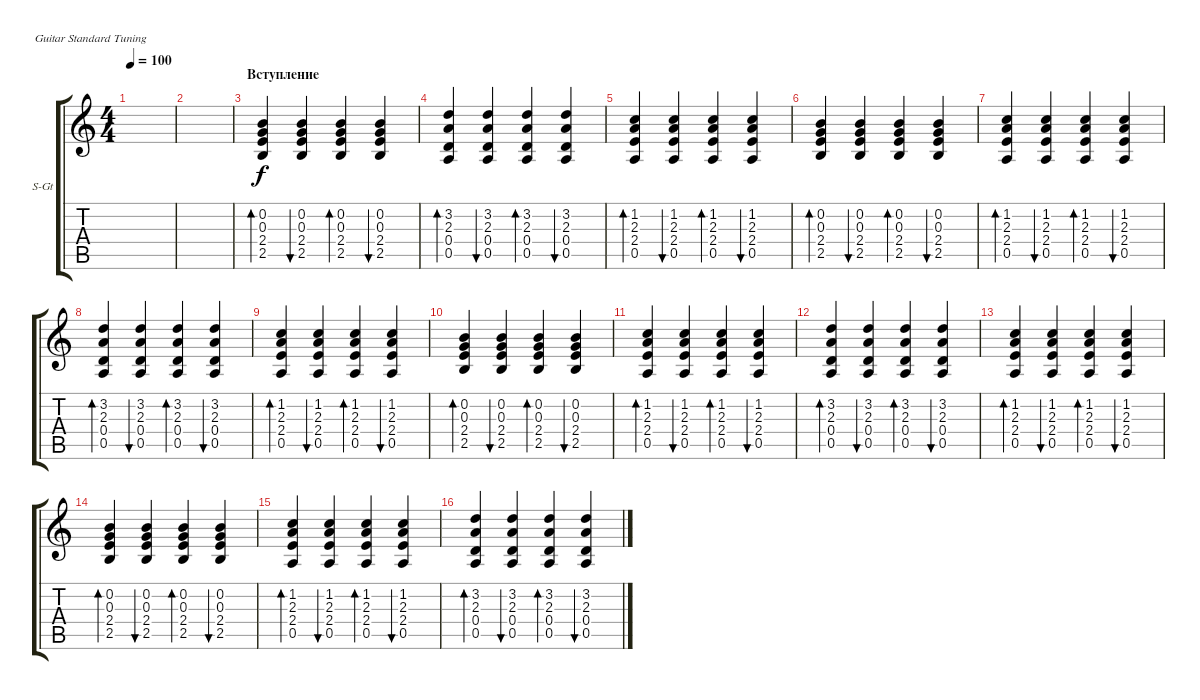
\defaultSystemsLayout 4
\bracketExtendMode groupsimilarinstruments
\firstSystemTrackNameOrientation horizontal
\otherSystemsTrackNameOrientation horizontal
\track ("В. Бутусов (гитара)" "S-Gt") {instrument acousticguitarsteel}
\staff {score tabs}
\tuning (E4 B3 G3 D3 A2 E2)
\ts (4 4)
\tempo 100
\clef g2
\ks c
|
|
\section ("" "Вступление")
(2.5 2.4 0.3 0.2).4{bd 36} (2.5 2.4 0.3 0.2).4{bu 36} (2.5 2.4 0.3 0.2).4{bd 36} (2.5 2.4 0.3 0.2).4{bu 36} |
(0.5 0.4 2.3 3.2).4{bd 36} (0.5 0.4 2.3 3.2).4{bu 36} (0.5 0.4 2.3 3.2).4{bd 36} (0.5 0.4 2.3 3.2).4{bu 36} |
(0.5 2.4 2.3 1.2).4{bd 36} (0.5 2.4 2.3 1.2).4{bu 36} (0.5 2.4 2.3 1.2).4{bd 36} (0.5 2.4 2.3 1.2).4{bu 36} |
(2.5 2.4 0.3 0.2).4{bd 36} (2.5 2.4 0.3 0.2).4{bu 36} (2.5 2.4 0.3 0.2).4{bd 36} (2.5 2.4 0.3 0.2).4{bu 36} |
(0.5 2.4 2.3 1.2).4{bd 36} (0.5 2.4 2.3 1.2).4{bu 36} (0.5 2.4 2.3 1.2).4{bd 36} (0.5 2.4 2.3 1.2).4{bu 36} |
(0.5 0.4 2.3 3.2).4{bd 36} (0.5 0.4 2.3 3.2).4{bu 36} (0.5 0.4 2.3 3.2).4{bd 36} (0.5 0.4 2.3 3.2).4{bu 36} |
(0.5 2.4 2.3 1.2).4{bd 36} (0.5 2.4 2.3 1.2).4{bu 36} (0.5 2.4 2.3 1.2).4{bd 36} (0.5 2.4 2.3 1.2).4{bu 36} |
(2.5 2.4 0.3 0.2).4{bd 36} (2.5 2.4 0.3 0.2).4{bu 36} (2.5 2.4 0.3 0.2).4{bd 36} (2.5 2.4 0.3 0.2).4{bu 36} |
(0.5 2.4 2.3 1.2).4{bd 36} (0.5 2.4 2.3 1.2).4{bu 36} (0.5 2.4 2.3 1.2).4{bd 36} (0.5 2.4 2.3 1.2).4{bu 36} |
(0.5 0.4 2.3 3.2).4{bd 36} (0.5 0.4 2.3 3.2).4{bu 36} (0.5 0.4 2.3 3.2).4{bd 36} (0.5 0.4 2.3 3.2).4{bu 36} |
(0.5 2.4 2.3 1.2).4{bd 36} (0.5 2.4 2.3 1.2).4{bu 36} (0.5 2.4 2.3 1.2).4{bd 36} (0.5 2.4 2.3 1.2).4{bu 36} |
(2.5 2.4 0.3 0.2).4{bd 36} (2.5 2.4 0.3 0.2).4{bu 36} (2.5 2.4 0.3 0.2).4{bd 36} (2.5 2.4 0.3 0.2).4{bu 36} |
(0.5 2.4 2.3 1.2).4{bd 36} (0.5 2.4 2.3 1.2).4{bu 36} (0.5 2.4 2.3 1.2).4{bd 36} (0.5 2.4 2.3 1.2).4{bu 36} |
(0.5 0.4 2.3 3.2).4{bd 36} (0.5 0.4 2.3 3.2).4{bu 36} (0.5 0.4 2.3 3.2).4{bd 36} (0.5 0.4 2.3 3.2).4{bu 36}
